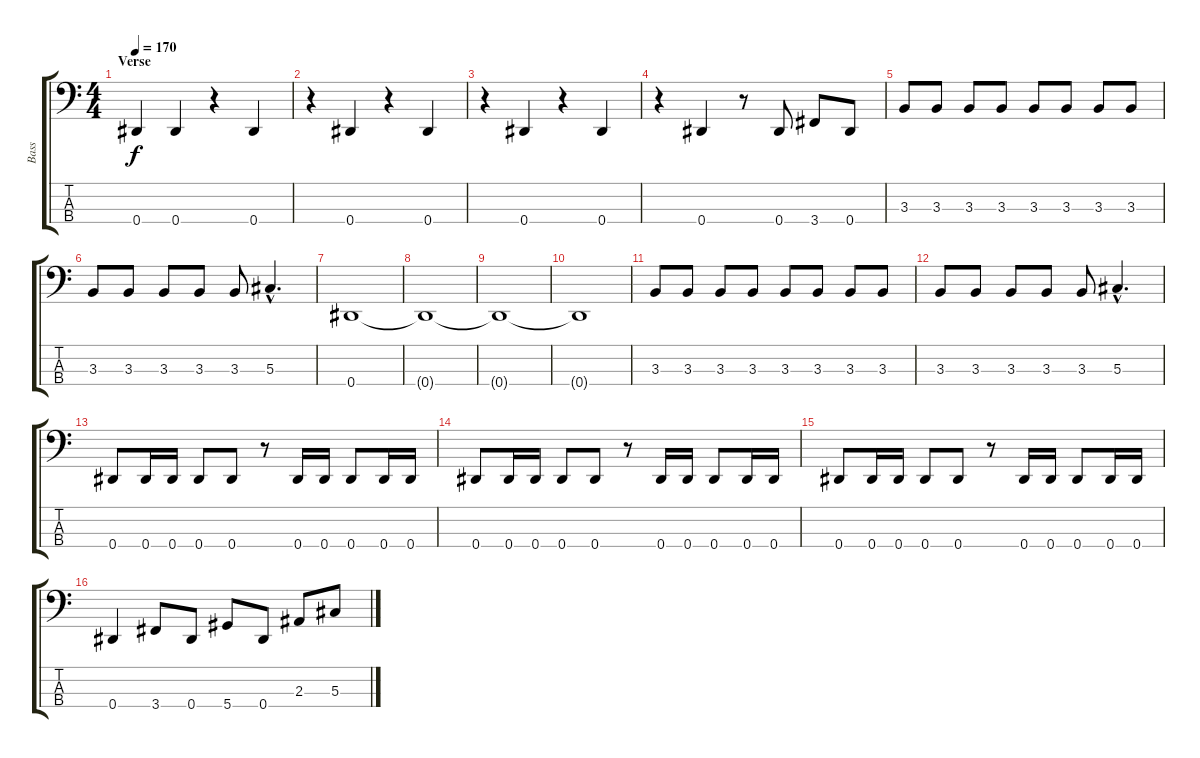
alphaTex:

\track ("Bass" "Bass") {instrument electricbassfinger}
\staff {score tabs}
\tuning (Gb2 Db2 Ab1 Eb1) {hide}
\ts (4 4)
\section ("" "Verse")
\tempo 170
\clef f4
\ks c
0.4.4{dy f} 0.4.4 r.4 0.4.4 |
r.4 0.4.4 r.4 0.4.4 |
r.4 0.4.4 r.4 0.4.4 |
r.4 0.4.4 r.8 0.4.8 3.4.8 0.4.8 |
3.3.8 3.3.8 3.3.8 3.3.8 3.3.8 3.3.8 3.3.8 3.3.8 |
3.3.8 3.3.8 3.3.8 3.3.8 3.3.8 5.3{hac}.4{d} |
0.4.1 |
0.4{t}.1 |
0.4{t}.1 |
0.4{t}.1 |
3.3.8 3.3.8 3.3.8 3.3.8 3.3.8 3.3.8 3.3.8 3.3.8 |
3.3.8 3.3.8 3.3.8 3.3.8 3.3.8 5.3{hac}.4{d} |
\section ("" "")
0.4.8 0.4.16 0.4.16 0.4.8 0.4.8 r.8 0.4.16 0.4.16 0.4.8 0.4.16 0.4.16 |
0.4.8 0.4.16 0.4.16 0.4.8 0.4.8 r.8 0.4.16 0.4.16 0.4.8 0.4.16 0.4.16 |
0.4.8 0.4.16 0.4.16 0.4.8 0.4.8 r.8 0.4.16 0.4.16 0.4.8 0.4.16 0.4.16 |
0.4.4 3.4.8 0.4.8 5.4.8 0.4.8 2.3.8 5.3.8
